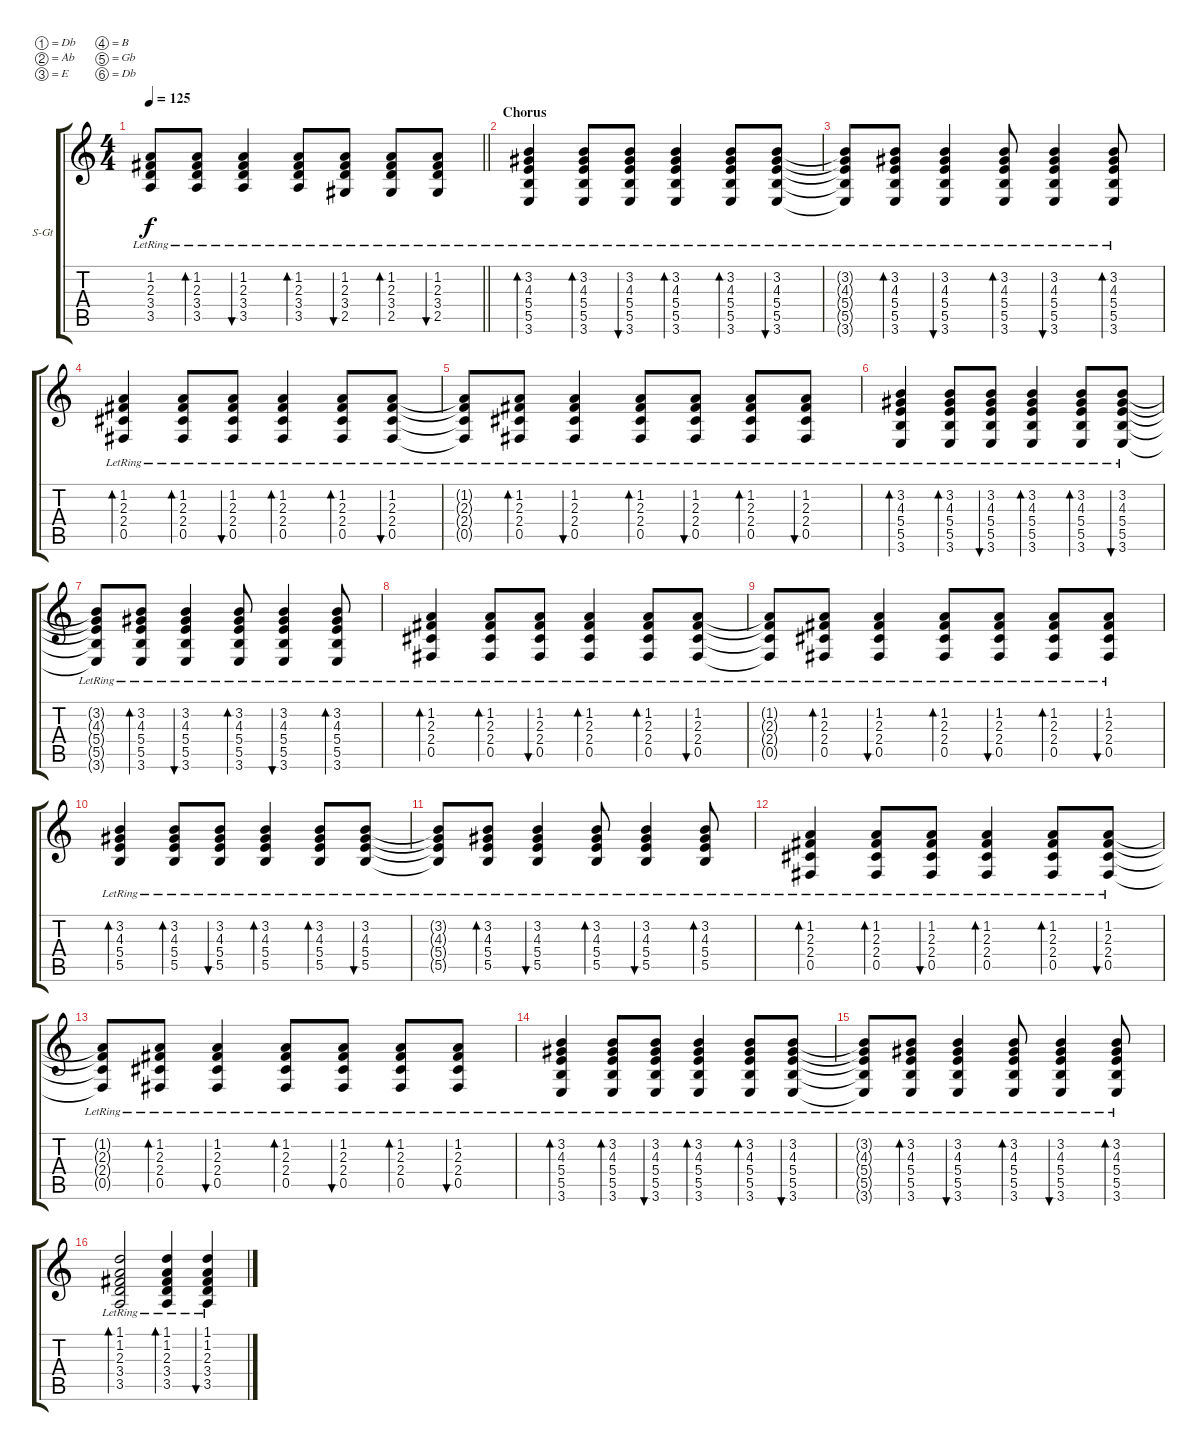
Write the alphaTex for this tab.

\bracketExtendMode groupsimilarinstruments
\firstSystemTrackNameOrientation horizontal
\otherSystemsTrackNameOrientation horizontal
\track ("Acoustic 02" "S-Gt") {instrument acousticguitarsteel}
\staff {score tabs}
\tuning (Db4 Ab3 E3 B2 Gb2 Db2)
\ts (4 4)
\tempo 125
\clef g2
\scale
0.333333
\barLineRight lightlight
\ks c
(1.2{lr t} 2.3{lr t} 3.4{lr t} 3.5{lr t}).8{dy f} (1.2{lr} 2.3{lr} 3.4{lr} 3.5{lr}).8{bd 30} (1.2{lr} 2.3{lr} 3.4{lr} 3.5{lr}).4{bu 30} (1.2{lr} 2.3{lr} 3.4{lr} 3.5{lr}).8{bd 30} (1.2{lr} 2.3{lr} 3.4{lr} 2.5{lr}).8{bu 30} (1.2{lr} 2.3{lr} 3.4{lr} 2.5{lr}).8{bd 30} (1.2{lr} 2.3{lr} 3.4{lr} 2.5{lr}).8{bu 30} |
\section ("" "Chorus")
\scale
0.333333 (3.2{lr} 4.3{lr} 5.4{lr} 5.5{lr} 3.6{lr}).4{bd 30} (3.2{lr} 4.3{lr} 5.4{lr} 5.5{lr} 3.6{lr}).8{bd 30} (3.2{lr} 4.3{lr} 5.4{lr} 5.5{lr} 3.6{lr}).8{bu 30} (3.2{lr} 4.3{lr} 5.4{lr} 5.5{lr} 3.6{lr}).4{bd 30} (3.2{lr} 4.3{lr} 5.4{lr} 5.5{lr} 3.6{lr}).8{bd 30} (3.2{lr} 4.3{lr} 5.4{lr} 5.5{lr} 3.6{lr}).8{bu 30} |
\scale
0.333333 (3.2{lr t} 4.3{lr t} 5.4{lr t} 5.5{lr t} 3.6{lr t}).8 (3.2{lr} 4.3{lr} 5.4{lr} 5.5{lr} 3.6{lr}).8{bd 30} (3.2{lr} 4.3{lr} 5.4{lr} 5.5{lr} 3.6{lr}).4{bu 30} (3.2{lr} 4.3{lr} 5.4{lr} 5.5{lr} 3.6{lr}).8{bd 30} (3.2{lr} 4.3{lr} 5.4{lr} 5.5{lr} 3.6{lr}).4{bu 30} (3.2{lr} 4.3{lr} 5.4{lr} 5.5{lr} 3.6{lr}).8{bd 30} |
\scale
0.333333 (1.2{lr} 2.3{lr} 2.4{lr} 0.5{lr}).4{bd 30} (1.2{lr} 2.3{lr} 2.4{lr} 0.5{lr}).8{bd 30} (1.2{lr} 2.3{lr} 2.4{lr} 0.5{lr}).8{bu 30} (1.2{lr} 2.3{lr} 2.4{lr} 0.5{lr}).4{bd 30} (1.2{lr} 2.3{lr} 2.4{lr} 0.5{lr}).8{bd 30} (1.2{lr} 2.3{lr} 2.4{lr} 0.5{lr}).8{bu 30} |
\scale
0.333333 (1.2{lr t} 2.3{lr t} 2.4{lr t} 0.5{lr t}).8 (1.2{lr} 2.3{lr} 2.4{lr} 0.5{lr}).8{bd 30} (1.2{lr} 2.3{lr} 2.4{lr} 0.5{lr}).4{bu 30} (1.2{lr} 2.3{lr} 2.4{lr} 0.5{lr}).8{bd 30} (1.2{lr} 2.3{lr} 2.4{lr} 0.5{lr}).8{bu 30} (1.2{lr} 2.3{lr} 2.4{lr} 0.5{lr}).8{bd 30} (1.2{lr} 2.3{lr} 2.4{lr} 0.5{lr}).8{bu 30} |
\scale
0.333333 (3.2{lr} 4.3{lr} 5.4{lr} 5.5{lr} 3.6{lr}).4{bd 30} (3.2{lr} 4.3{lr} 5.4{lr} 5.5{lr} 3.6{lr}).8{bd 30} (3.2{lr} 4.3{lr} 5.4{lr} 5.5{lr} 3.6{lr}).8{bu 30} (3.2{lr} 4.3{lr} 5.4{lr} 5.5{lr} 3.6{lr}).4{bd 30} (3.2{lr} 4.3{lr} 5.4{lr} 5.5{lr} 3.6{lr}).8{bd 30} (3.2{lr} 4.3{lr} 5.4{lr} 5.5{lr} 3.6{lr}).8{bu 30} |
\scale
0.333333 (3.2{lr t} 4.3{lr t} 5.4{lr t} 5.5{lr t} 3.6{lr t}).8 (3.2{lr} 4.3{lr} 5.4{lr} 5.5{lr} 3.6{lr}).8{bd 30} (3.2{lr} 4.3{lr} 5.4{lr} 5.5{lr} 3.6{lr}).4{bu 30} (3.2{lr} 4.3{lr} 5.4{lr} 5.5{lr} 3.6{lr}).8{bd 30} (3.2{lr} 4.3{lr} 5.4{lr} 5.5{lr} 3.6{lr}).4{bu 30} (3.2{lr} 4.3{lr} 5.4{lr} 5.5{lr} 3.6{lr}).8{bd 30} |
\scale
0.333333 (1.2{lr} 2.3{lr} 2.4{lr} 0.5{lr}).4{bd 30} (1.2{lr} 2.3{lr} 2.4{lr} 0.5{lr}).8{bd 30} (1.2{lr} 2.3{lr} 2.4{lr} 0.5{lr}).8{bu 30} (1.2{lr} 2.3{lr} 2.4{lr} 0.5{lr}).4{bd 30} (1.2{lr} 2.3{lr} 2.4{lr} 0.5{lr}).8{bd 30} (1.2{lr} 2.3{lr} 2.4{lr} 0.5{lr}).8{bu 30} |
\scale
0.333333 (1.2{lr t} 2.3{lr t} 2.4{lr t} 0.5{lr t}).8 (1.2{lr} 2.3{lr} 2.4{lr} 0.5{lr}).8{bd 30} (1.2{lr} 2.3{lr} 2.4{lr} 0.5{lr}).4{bu 30} (1.2{lr} 2.3{lr} 2.4{lr} 0.5{lr}).8{bd 30} (1.2{lr} 2.3{lr} 2.4{lr} 0.5{lr}).8{bu 30} (1.2{lr} 2.3{lr} 2.4{lr} 0.5{lr}).8{bd 30} (1.2{lr} 2.3{lr} 2.4{lr} 0.5{lr}).8{bu 30} |
\scale
0.333333 (3.2{lr} 4.3{lr} 5.4{lr} 5.5{lr}).4{bd 30} (3.2{lr} 4.3{lr} 5.4{lr} 5.5{lr}).8{bd 30} (3.2{lr} 4.3{lr} 5.4{lr} 5.5{lr}).8{bu 30} (3.2{lr} 4.3{lr} 5.4{lr} 5.5{lr}).4{bd 30} (3.2{lr} 4.3{lr} 5.4{lr} 5.5{lr}).8{bd 30} (3.2{lr} 4.3{lr} 5.4{lr} 5.5{lr}).8{bu 30} |
\scale
0.333333 (3.2{lr t} 4.3{lr t} 5.4{lr t} 5.5{lr t}).8 (3.2{lr} 4.3{lr} 5.4{lr} 5.5{lr}).8{bd 30} (3.2{lr} 4.3{lr} 5.4{lr} 5.5{lr}).4{bu 30} (3.2{lr} 4.3{lr} 5.4{lr} 5.5{lr}).8{bd 30} (3.2{lr} 4.3{lr} 5.4{lr} 5.5{lr}).4{bu 30} (3.2{lr} 4.3{lr} 5.4{lr} 5.5{lr}).8{bd 30} |
\scale
0.333333 (1.2{lr} 2.3{lr} 2.4{lr} 0.5{lr}).4{bd 30} (1.2{lr} 2.3{lr} 2.4{lr} 0.5{lr}).8{bd 30} (1.2{lr} 2.3{lr} 2.4{lr} 0.5{lr}).8{bu 30} (1.2{lr} 2.3{lr} 2.4{lr} 0.5{lr}).4{bd 30} (1.2{lr} 2.3{lr} 2.4{lr} 0.5{lr}).8{bd 30} (1.2{lr} 2.3{lr} 2.4{lr} 0.5{lr}).8{bu 30} |
\scale
0.333333 (1.2{lr t} 2.3{lr t} 2.4{lr t} 0.5{lr t}).8 (1.2{lr} 2.3{lr} 2.4{lr} 0.5{lr}).8{bd 30} (1.2{lr} 2.3{lr} 2.4{lr} 0.5{lr}).4{bu 30} (1.2{lr} 2.3{lr} 2.4{lr} 0.5{lr}).8{bd 30} (1.2{lr} 2.3{lr} 2.4{lr} 0.5{lr}).8{bu 30} (1.2{lr} 2.3{lr} 2.4{lr} 0.5{lr}).8{bd 30} (1.2{lr} 2.3{lr} 2.4{lr} 0.5{lr}).8{bu 30} |
\scale
0.333333 (3.2{lr} 4.3{lr} 5.4{lr} 5.5{lr} 3.6{lr}).4{bd 30} (3.2{lr} 4.3{lr} 5.4{lr} 5.5{lr} 3.6{lr}).8{bd 30} (3.2{lr} 4.3{lr} 5.4{lr} 5.5{lr} 3.6{lr}).8{bu 30} (3.2{lr} 4.3{lr} 5.4{lr} 5.5{lr} 3.6{lr}).4{bd 30} (3.2{lr} 4.3{lr} 5.4{lr} 5.5{lr} 3.6{lr}).8{bd 30} (3.2{lr} 4.3{lr} 5.4{lr} 5.5{lr} 3.6{lr}).8{bu 30} |
\scale
0.333333 (3.2{lr t} 4.3{lr t} 5.4{lr t} 5.5{lr t} 3.6{lr t}).8 (3.2{lr} 4.3{lr} 5.4{lr} 5.5{lr} 3.6{lr}).8{bd 30} (3.2{lr} 4.3{lr} 5.4{lr} 5.5{lr} 3.6{lr}).4{bu 30} (3.2{lr} 4.3{lr} 5.4{lr} 5.5{lr} 3.6{lr}).8{bd 30} (3.2{lr} 4.3{lr} 5.4{lr} 5.5{lr} 3.6{lr}).4{bu 30} (3.2{lr} 4.3{lr} 5.4{lr} 5.5{lr} 3.6{lr}).8{bd 30} |
\scale
0.333333 (1.1{lr} 1.2{lr} 2.3{lr} 3.4{lr} 3.5{lr}).2{bd 30} (1.1{lr} 1.2{lr} 2.3{lr} 3.4{lr} 3.5{lr}).4{bd 30} (1.1{lr} 1.2{lr} 2.3{lr} 3.4{lr} 3.5{lr}).4{bu 30}
